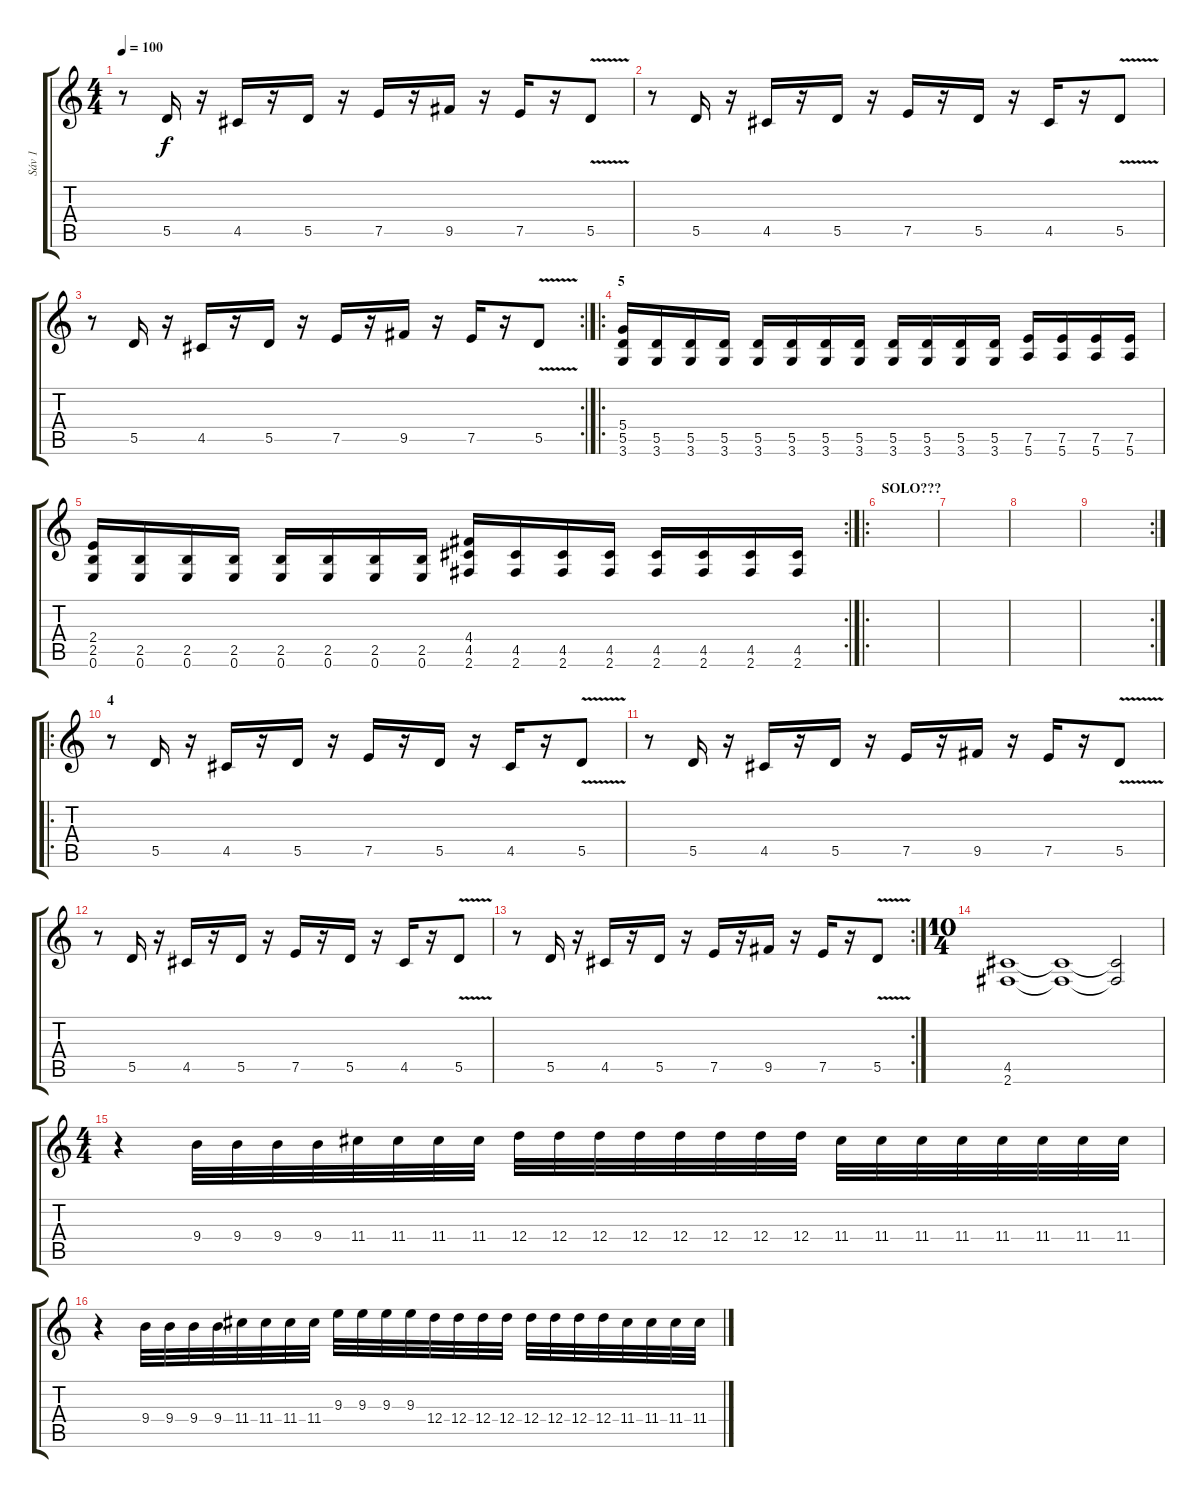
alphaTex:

\track ("Sáv 1" "Sáv 1") {instrument distortionguitar}
\staff {score tabs}
\tuning (E4 B3 G3 D3 A2 E2) {hide}
\ts (4 4)
\tempo 100
\clef g2
\ks c
r.8{dy f} 5.5.16 r.16 4.5.16 r.16 5.5.16 r.16 7.5.16 r.16 9.5.16 r.16 7.5.16 r.16 5.5{v}.8 |
r.8 5.5.16 r.16 4.5.16 r.16 5.5.16 r.16 7.5.16 r.16 5.5.16 r.16 4.5.16 r.16 5.5{v}.8 |
\rc 2
r.8 5.5.16 r.16 4.5.16 r.16 5.5.16 r.16 7.5.16 r.16 9.5.16 r.16 7.5.16 r.16 5.5{v}.8 |
\ro
\section ("" "5")
(5.4 5.5 3.6).16 (5.5 3.6).16 (5.5 3.6).16 (5.5 3.6).16 (5.5 3.6).16 (5.5 3.6).16 (5.5 3.6).16 (5.5 3.6).16 (5.5 3.6).16 (5.5 3.6).16 (5.5 3.6).16 (5.5 3.6).16 (7.5 5.6).16 (7.5 5.6).16 (7.5 5.6).16 (7.5 5.6).16 |
\rc 2
(2.4 2.5 0.6).16 (2.5 0.6).16 (2.5 0.6).16 (2.5 0.6).16 (2.5 0.6).16 (2.5 0.6).16 (2.5 0.6).16 (2.5 0.6).16 (4.4 4.5 2.6).16 (4.5 2.6).16 (4.5 2.6).16 (4.5 2.6).16 (4.5 2.6).16 (4.5 2.6).16 (4.5 2.6).16 (4.5 2.6).16 |
\ro
\section ("" "SOLO???")
|
|
|
\rc 2
|
\ro
\section ("" "4")
r.8 5.5.16 r.16 4.5.16 r.16 5.5.16 r.16 7.5.16 r.16 5.5.16 r.16 4.5.16 r.16 5.5{v}.8 |
r.8 5.5.16 r.16 4.5.16 r.16 5.5.16 r.16 7.5.16 r.16 9.5.16 r.16 7.5.16 r.16 5.5{v}.8 |
r.8 5.5.16 r.16 4.5.16 r.16 5.5.16 r.16 7.5.16 r.16 5.5.16 r.16 4.5.16 r.16 5.5{v}.8 |
\rc 2
r.8 5.5.16 r.16 4.5.16 r.16 5.5.16 r.16 7.5.16 r.16 9.5.16 r.16 7.5.16 r.16 5.5{v}.8 |
\ts (10 4)
(4.5 2.6).1 (4.5{t} 2.6{t}).1 (4.5{t} 2.6{t}).2 |
\ts (4 4)
r.4 9.4.32 9.4.32 9.4.32 9.4.32 11.4.32 11.4.32 11.4.32 11.4.32 12.4.32 12.4.32 12.4.32 12.4.32 12.4.32 12.4.32 12.4.32 12.4.32 11.4.32 11.4.32 11.4.32 11.4.32 11.4.32 11.4.32 11.4.32 11.4.32 |
r.4 9.4.32 9.4.32 9.4.32 9.4.32 11.4.32 11.4.32 11.4.32 11.4.32 9.3.32 9.3.32 9.3.32 9.3.32 12.4.32 12.4.32 12.4.32 12.4.32 12.4.32 12.4.32 12.4.32 12.4.32 11.4.32 11.4.32 11.4.32 11.4.32
